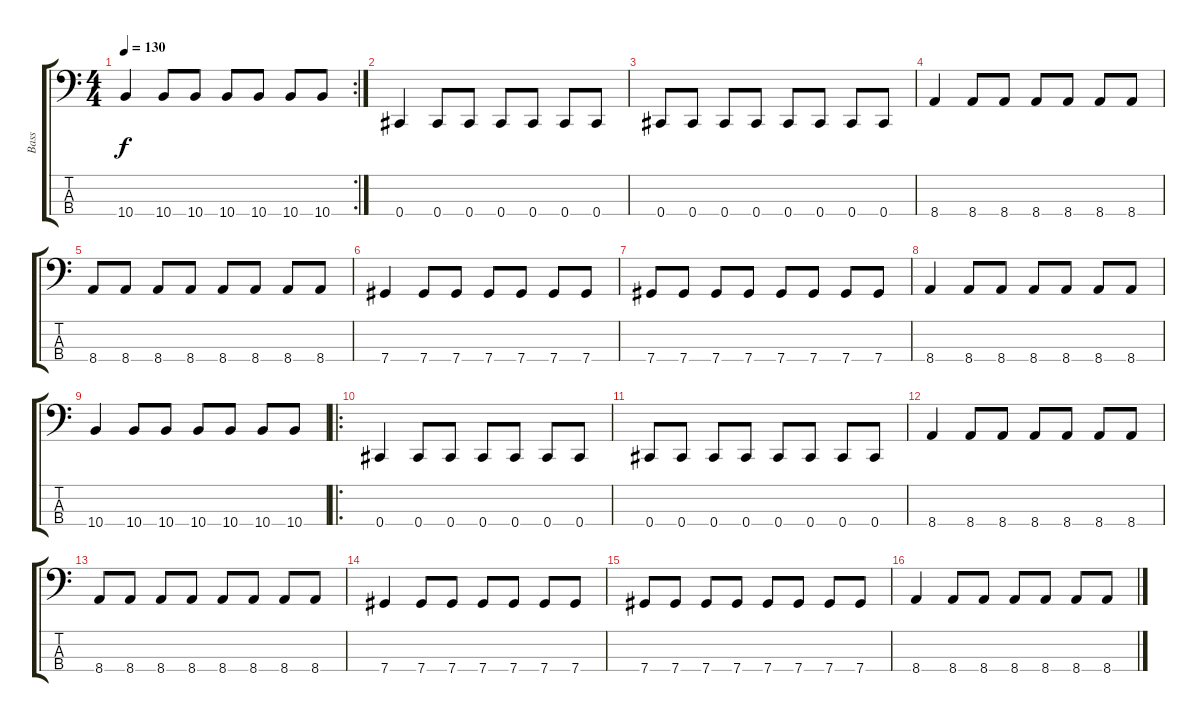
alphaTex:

\track ("Bass" "Bass") {instrument electricbassfinger}
\staff {score tabs}
\tuning (E2 B1 Gb1 Db1) {hide}
\rc 2
\ts (4 4)
\tempo 130
\clef f4
\ks c
10.4.4{dy f} 10.4.8 10.4.8 10.4.8 10.4.8 10.4.8 10.4.8 |
0.4.4 0.4.8 0.4.8 0.4.8 0.4.8 0.4.8 0.4.8 |
0.4.8 0.4.8 0.4.8 0.4.8 0.4.8 0.4.8 0.4.8 0.4.8 |
8.4.4 8.4.8 8.4.8 8.4.8 8.4.8 8.4.8 8.4.8 |
8.4.8 8.4.8 8.4.8 8.4.8 8.4.8 8.4.8 8.4.8 8.4.8 |
7.4.4 7.4.8 7.4.8 7.4.8 7.4.8 7.4.8 7.4.8 |
7.4.8 7.4.8 7.4.8 7.4.8 7.4.8 7.4.8 7.4.8 7.4.8 |
8.4.4 8.4.8 8.4.8 8.4.8 8.4.8 8.4.8 8.4.8 |
10.4.4 10.4.8 10.4.8 10.4.8 10.4.8 10.4.8 10.4.8 |
\ro
0.4.4 0.4.8 0.4.8 0.4.8 0.4.8 0.4.8 0.4.8 |
0.4.8 0.4.8 0.4.8 0.4.8 0.4.8 0.4.8 0.4.8 0.4.8 |
8.4.4 8.4.8 8.4.8 8.4.8 8.4.8 8.4.8 8.4.8 |
8.4.8 8.4.8 8.4.8 8.4.8 8.4.8 8.4.8 8.4.8 8.4.8 |
7.4.4 7.4.8 7.4.8 7.4.8 7.4.8 7.4.8 7.4.8 |
7.4.8 7.4.8 7.4.8 7.4.8 7.4.8 7.4.8 7.4.8 7.4.8 |
8.4.4 8.4.8 8.4.8 8.4.8 8.4.8 8.4.8 8.4.8
